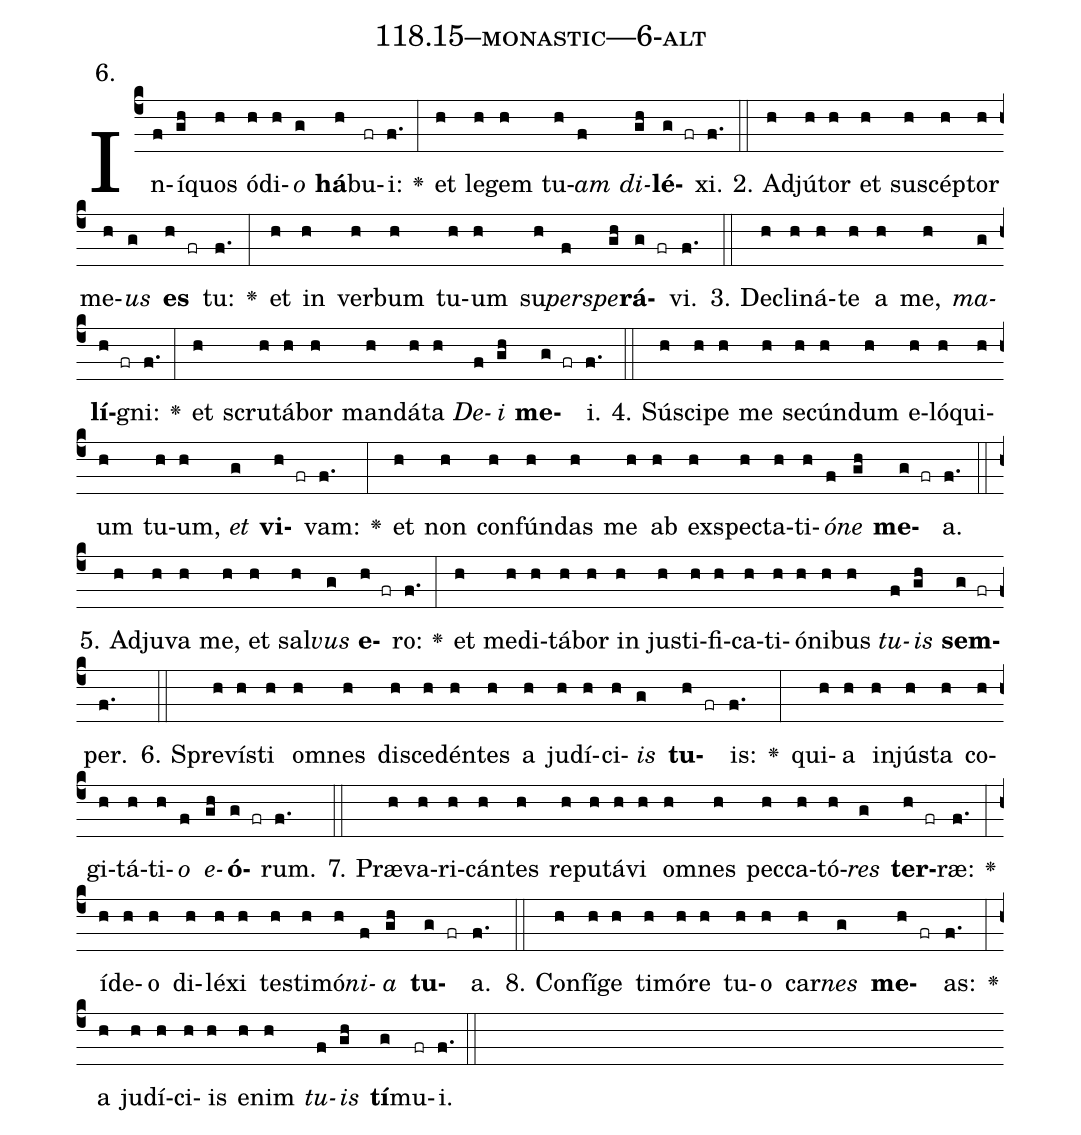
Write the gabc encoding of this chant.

name: 118.15--monastic---6-alt;
annotation: 6.;
%%
(c4)In(f)í(gh)quos(h) ó(h)di(h)<i>o</i>(g) <b>há</b>(h)bu(fr)i:(f.) <v>\greheightstar</v>(:) et(h) le(h)gem(h) tu(h)<i>am</i>(f) <i>di</i>(gh)<b>lé</b>(g fr)xi.(f.) (::)
2. Ad(h)jú(h)tor(h) et(h) su(h)scép(h)tor(h) me(h)<i>us</i>(g) <b>es</b>(h fr) tu:(f.) <v>\greheightstar</v>(:) et(h) in(h) ver(h)bum(h) tu(h)um(h) su(h)<i>per</i>(f)<i>spe</i>(gh)<b>rá</b>(g fr)vi.(f.) (::)
3. De(h)cli(h)ná(h)te(h) a(h) me,(h) <i>ma</i>(g)<b>lí</b>(h fr)gni:(f.) <v>\greheightstar</v>(:) et(h) scru(h)tá(h)bor(h) man(h)dá(h)ta(h) <i>De</i>(f)<i>i</i>(gh) <b>me</b>(g fr)i.(f.) (::)
4. Sú(h)sci(h)pe(h) me(h) se(h)cún(h)dum(h) e(h)ló(h)qui(h)um(h) tu(h)um,(h) <i>et</i>(g) <b>vi</b>(h fr)vam:(f.) <v>\greheightstar</v>(:) et(h) non(h) con(h)fún(h)das(h) me(h) ab(h) ex(h)spec(h)ta(h)ti(h)<i>ó</i>(f)<i>ne</i>(gh) <b>me</b>(g fr)a.(f.) (::)
5. Ad(h)ju(h)va(h) me,(h) et(h) sal(h)<i>vus</i>(g) <b>e</b>(h fr)ro:(f.) <v>\greheightstar</v>(:) et(h) me(h)di(h)tá(h)bor(h) in(h) jus(h)ti(h)fi(h)ca(h)ti(h)ó(h)ni(h)bus(h) <i>tu</i>(f)<i>is</i>(gh) <b>sem</b>(g fr)per.(f.) (::)
6. Spre(h)vís(h)ti(h) om(h)nes(h) di(h)sce(h)dén(h)tes(h) a(h) ju(h)dí(h)ci(h)<i>is</i>(g) <b>tu</b>(h fr)is:(f.) <v>\greheightstar</v>(:) qui(h)a(h) in(h)jús(h)ta(h) co(h)gi(h)tá(h)ti(h)<i>o</i>(f) <i>e</i>(gh)<b>ó</b>(g fr)rum.(f.) (::)
7. Præ(h)va(h)ri(h)cán(h)tes(h) re(h)pu(h)tá(h)vi(h) om(h)nes(h) pec(h)ca(h)tó(h)<i>res</i>(g) <b>ter</b>(h fr)ræ:(f.) <v>\greheightstar</v>(:) íd(h)e(h)o(h) di(h)lé(h)xi(h) tes(h)ti(h)mó(h)<i>ni</i>(f)<i>a</i>(gh) <b>tu</b>(g fr)a.(f.) (::)
8. Con(h)fí(h)ge(h) ti(h)mó(h)re(h) tu(h)o(h) car(h)<i>nes</i>(g) <b>me</b>(h fr)as:(f.) <v>\greheightstar</v>(:) a(h) ju(h)dí(h)ci(h)is(h) e(h)nim(h) <i>tu</i>(f)<i>is</i>(gh) <b>tí</b>(g)mu(fr)i.(f.) (::)
